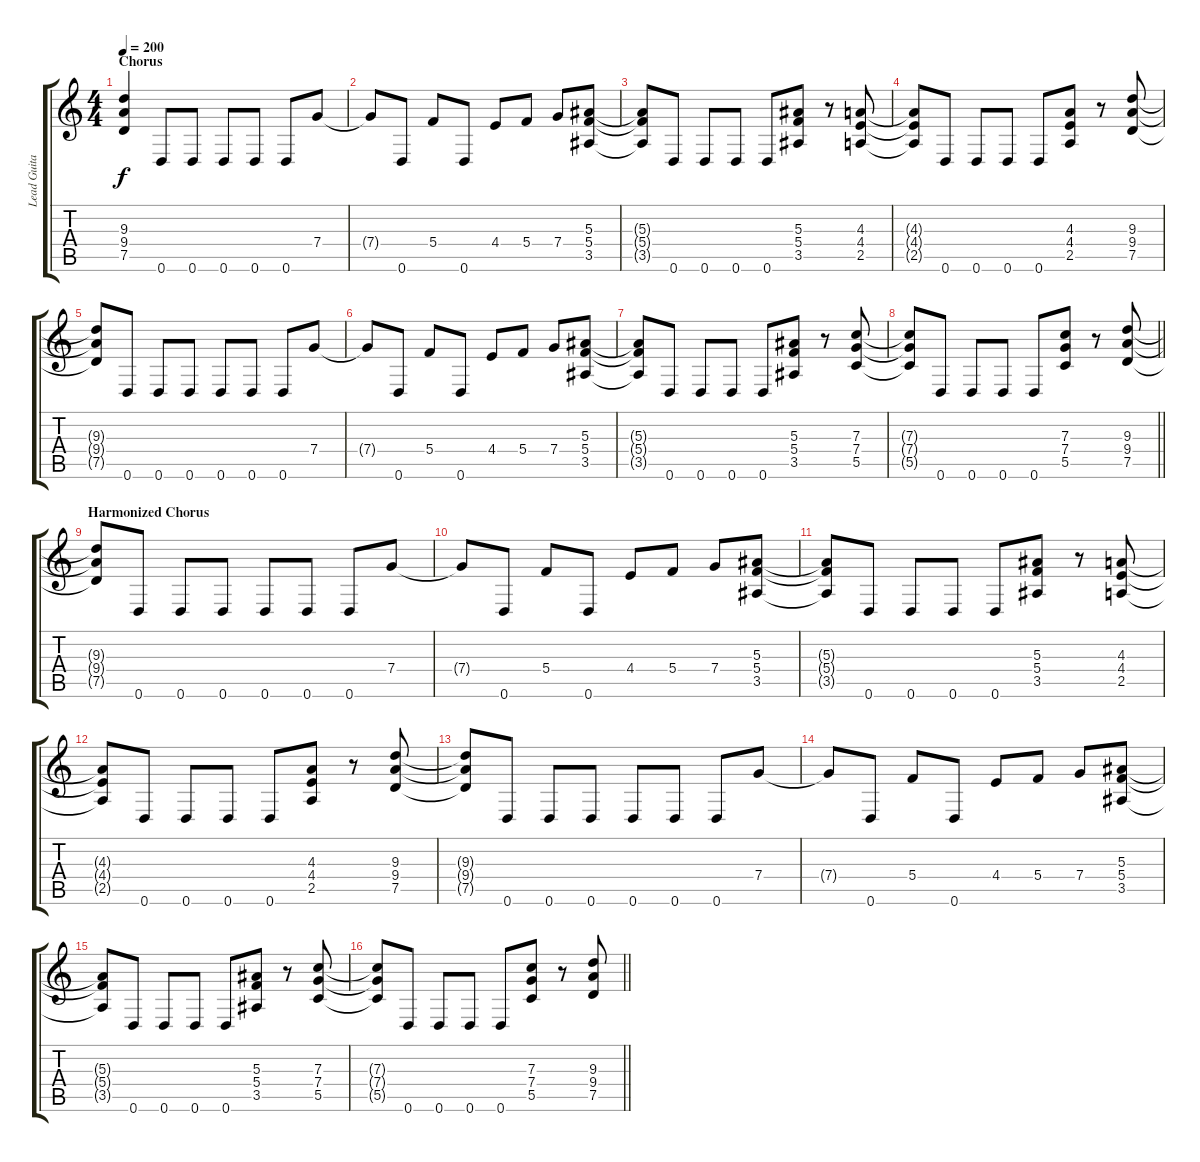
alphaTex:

\track ("Lead Guitar (Oli Herbert)" "Lead Guita") {instrument distortionguitar}
\staff {score tabs}
\tuning (D4 A3 F3 C3 G2 D2) {hide}
\ts (4 4)
\section ("" "Chorus")
\tempo 200
\clef g2
\ks c
(9.3 9.4 7.5).4{dy f} 0.6.8 0.6.8 0.6.8 0.6.8 0.6.8 7.4.8 |
7.4{t}.8 0.6.8 5.4.8 0.6.8 4.4.8 5.4.8 7.4.8 (5.3 5.4 3.5).8 |
(5.3{t} 5.4{t} 3.5{t}).8 0.6.8 0.6.8 0.6.8 0.6.8 (5.3 5.4 3.5).8 r.8 (4.3 4.4 2.5).8 |
(4.3{t} 4.4{t} 2.5{t}).8 0.6.8 0.6.8 0.6.8 0.6.8 (4.3 4.4 2.5).8 r.8 (9.3 9.4 7.5).8 |
(9.3{t} 9.4{t} 7.5{t}).8 0.6.8 0.6.8 0.6.8 0.6.8 0.6.8 0.6.8 7.4.8 |
7.4{t}.8 0.6.8 5.4.8 0.6.8 4.4.8 5.4.8 7.4.8 (5.3 5.4 3.5).8 |
(5.3{t} 5.4{t} 3.5{t}).8 0.6.8 0.6.8 0.6.8 0.6.8 (5.3 5.4 3.5).8 r.8 (7.3 7.4 5.5).8 |
\barLineRight lightlight
(7.3{t} 7.4{t} 5.5{t}).8 0.6.8 0.6.8 0.6.8 0.6.8 (7.3 7.4 5.5).8 r.8 (9.3 9.4 7.5).8 |
\section ("" "Harmonized Chorus")
(9.3{t} 9.4{t} 7.5{t}).8 0.6.8 0.6.8 0.6.8 0.6.8 0.6.8 0.6.8 7.4.8 |
7.4{t}.8 0.6.8 5.4.8 0.6.8 4.4.8 5.4.8 7.4.8 (5.3 5.4 3.5).8 |
(5.3{t} 5.4{t} 3.5{t}).8 0.6.8 0.6.8 0.6.8 0.6.8 (5.3 5.4 3.5).8 r.8 (4.3 4.4 2.5).8 |
(4.3{t} 4.4{t} 2.5{t}).8 0.6.8 0.6.8 0.6.8 0.6.8 (4.3 4.4 2.5).8 r.8 (9.3 9.4 7.5).8 |
(9.3{t} 9.4{t} 7.5{t}).8 0.6.8 0.6.8 0.6.8 0.6.8 0.6.8 0.6.8 7.4.8 |
7.4{t}.8 0.6.8 5.4.8 0.6.8 4.4.8 5.4.8 7.4.8 (5.3 5.4 3.5).8 |
(5.3{t} 5.4{t} 3.5{t}).8 0.6.8 0.6.8 0.6.8 0.6.8 (5.3 5.4 3.5).8 r.8 (7.3 7.4 5.5).8 |
\barLineRight lightlight
(7.3{t} 7.4{t} 5.5{t}).8 0.6.8 0.6.8 0.6.8 0.6.8 (7.3 7.4 5.5).8 r.8 (9.3 9.4 7.5).8
